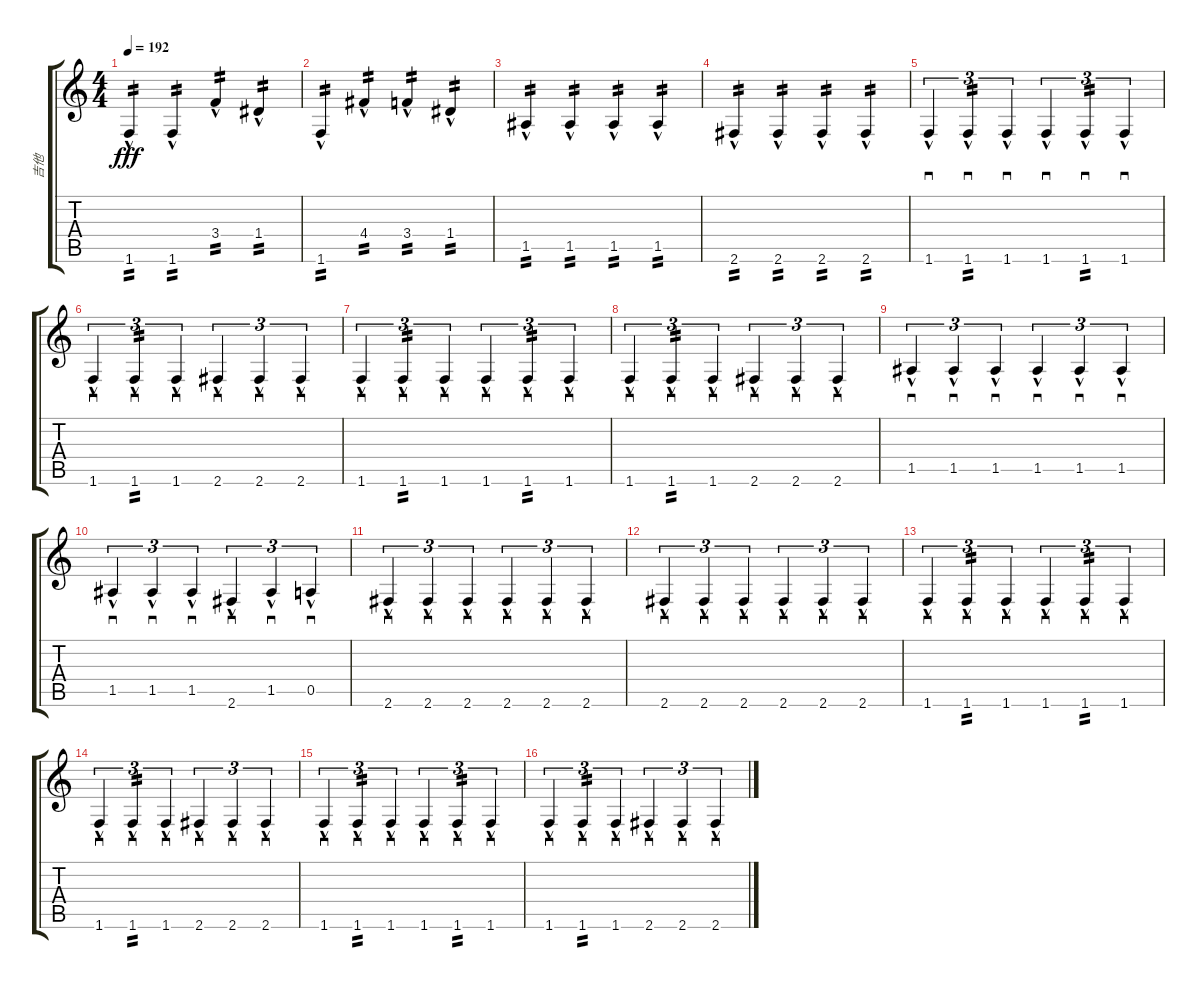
\track ("吉他" "吉他") {instrument overdrivenguitar}
\staff {score tabs}
\tuning (E4 B3 G3 D3 A2 E2) {hide}
\ts (4 4)
\tempo 192
\clef g2
\ks c
1.6{hac}.4{tp 2 dy fff} 1.6{hac}.4{tp 2} 3.4{hac}.4{tp 2} 1.4{hac}.4{tp 2} |
1.6{hac}.4{tp 2} 4.4{hac}.4{tp 2} 3.4{hac}.4{tp 2} 1.4{hac}.4{tp 2} |
1.5{hac}.4{tp 2} 1.5{hac}.4{tp 2} 1.5{hac}.4{tp 2} 1.5{hac}.4{tp 2} |
2.6{hac}.4{tp 2} 2.6{hac}.4{tp 2} 2.6{hac}.4{tp 2} 2.6{hac}.4{tp 2} |
1.6{hac}.4{sd tu (3 2)} 1.6{hac}.4{sd tu (3 2) tp 2} 1.6{hac}.4{sd tu (3 2)} 1.6{hac}.4{sd tu (3 2)} 1.6{hac}.4{sd tu (3 2) tp 2} 1.6{hac}.4{sd tu (3 2)} |
1.6{hac}.4{sd tu (3 2)} 1.6{hac}.4{sd tu (3 2) tp 2} 1.6{hac}.4{sd tu (3 2)} 2.6{hac}.4{sd tu (3 2)} 2.6{hac}.4{sd tu (3 2)} 2.6{hac}.4{sd tu (3 2)} |
1.6{hac}.4{sd tu (3 2)} 1.6{hac}.4{sd tu (3 2) tp 2} 1.6{hac}.4{sd tu (3 2)} 1.6{hac}.4{sd tu (3 2)} 1.6{hac}.4{sd tu (3 2) tp 2} 1.6{hac}.4{sd tu (3 2)} |
1.6{hac}.4{sd tu (3 2)} 1.6{hac}.4{sd tu (3 2) tp 2} 1.6{hac}.4{sd tu (3 2)} 2.6{hac}.4{sd tu (3 2)} 2.6{hac}.4{sd tu (3 2)} 2.6{hac}.4{sd tu (3 2)} |
1.5{hac}.4{sd tu (3 2)} 1.5{hac}.4{sd tu (3 2)} 1.5{hac}.4{sd tu (3 2)} 1.5{hac}.4{sd tu (3 2)} 1.5{hac}.4{sd tu (3 2)} 1.5{hac}.4{sd tu (3 2)} |
1.5{hac}.4{sd tu (3 2)} 1.5{hac}.4{sd tu (3 2)} 1.5{hac}.4{sd tu (3 2)} 2.6{hac}.4{sd tu (3 2)} 1.5{hac}.4{sd tu (3 2)} 0.5{hac}.4{sd tu (3 2)} |
2.6{hac}.4{sd tu (3 2)} 2.6{hac}.4{sd tu (3 2)} 2.6{hac}.4{sd tu (3 2)} 2.6{hac}.4{sd tu (3 2)} 2.6{hac}.4{sd tu (3 2)} 2.6{hac}.4{sd tu (3 2)} |
2.6{hac}.4{sd tu (3 2)} 2.6{hac}.4{sd tu (3 2)} 2.6{hac}.4{sd tu (3 2)} 2.6{hac}.4{sd tu (3 2)} 2.6{hac}.4{sd tu (3 2)} 2.6{hac}.4{sd tu (3 2)} |
1.6{hac}.4{sd tu (3 2)} 1.6{hac}.4{sd tu (3 2) tp 2} 1.6{hac}.4{sd tu (3 2)} 1.6{hac}.4{sd tu (3 2)} 1.6{hac}.4{sd tu (3 2) tp 2} 1.6{hac}.4{sd tu (3 2)} |
1.6{hac}.4{sd tu (3 2)} 1.6{hac}.4{sd tu (3 2) tp 2} 1.6{hac}.4{sd tu (3 2)} 2.6{hac}.4{sd tu (3 2)} 2.6{hac}.4{sd tu (3 2)} 2.6{hac}.4{sd tu (3 2)} |
1.6{hac}.4{sd tu (3 2)} 1.6{hac}.4{sd tu (3 2) tp 2} 1.6{hac}.4{sd tu (3 2)} 1.6{hac}.4{sd tu (3 2)} 1.6{hac}.4{sd tu (3 2) tp 2} 1.6{hac}.4{sd tu (3 2)} |
1.6{hac}.4{sd tu (3 2)} 1.6{hac}.4{sd tu (3 2) tp 2} 1.6{hac}.4{sd tu (3 2)} 2.6{hac}.4{sd tu (3 2)} 2.6{hac}.4{sd tu (3 2)} 2.6{hac}.4{sd tu (3 2)}
